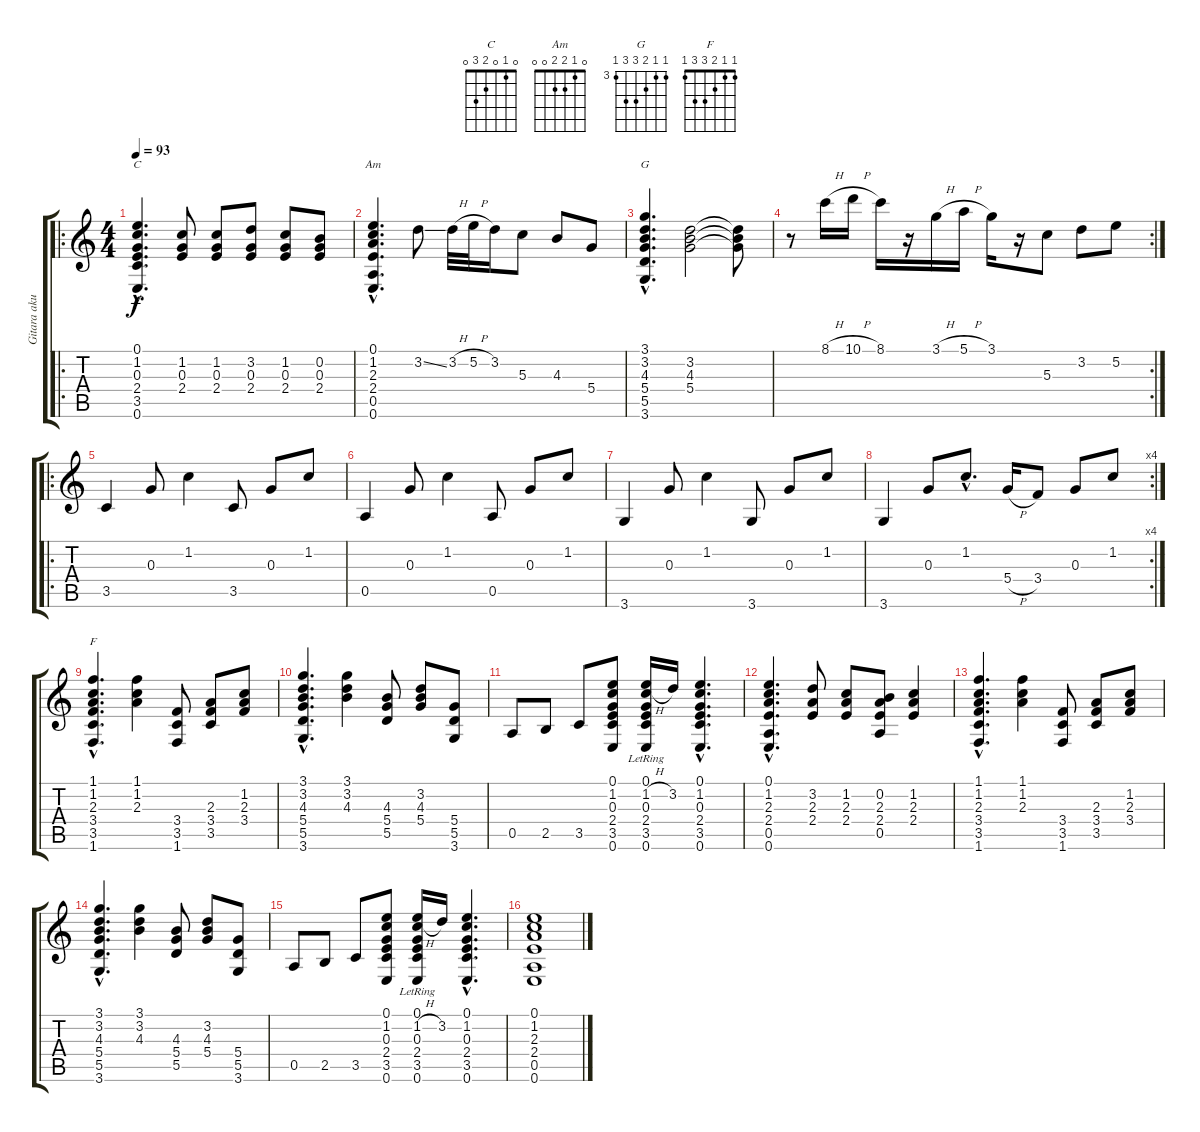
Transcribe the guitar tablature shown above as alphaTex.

\track ("Gitara akustyczna 1" "Gitara aku") {instrument acousticguitarsteel}
\staff {score tabs}
\tuning (E4 B3 G3 D3 A2 E2) {hide}
\chord ("C" 0 1 0 2 3 0)
\chord ("Am" 0 1 2 2 0 0)
\chord ("G" 3 3 4 5 5 3) {firstfret 3}
\chord ("F" 1 1 2 3 3 1)
\ro
\ts (4 4)
\tempo 93
\clef g2
\ks c
(0.1{hac} 1.2{hac} 0.3{hac} 2.4{hac} 3.5{hac} 0.6{hac}).4{d ch "C" dy f instrument acousticguitarsteel} (1.2 0.3 2.4).8 (1.2 0.3 2.4).8 (3.2 0.3 2.4).8 (1.2 0.3 2.4).8 (0.2 0.3 2.4).8 |
(0.1{hac} 1.2{hac} 2.3{hac} 2.4{hac} 0.5{hac} 0.6{hac}).4{d ch "Am"} 3.2{ss}.8 3.2{h}.32 5.2{h}.32 3.2.16 5.3.8 4.3.8 5.4.8 |
(3.1{hac} 3.2{hac} 4.3{hac} 5.4{hac} 5.5{hac} 3.6{hac}).4{d ch "G"} (3.2 4.3 5.4).2 (3.2{t} 4.3{t} 5.4{t}).8 |
\rc 2
r.8 8.1{h}.16 10.1{h}.16 8.1.16 r.16 3.1{h}.16 5.1{h}.16 3.1.16 r.16 5.3.8 3.2.8 5.2.8 |
\ro
3.5.4 0.3.8 1.2.4 3.5.8 0.3.8 1.2.8 |
0.5.4 0.3.8 1.2.4 0.5.8 0.3.8 1.2.8 |
3.6.4 0.3.8 1.2.4 3.6.8 0.3.8 1.2.8 |
\rc 4
3.6.4 0.3.8 1.2{hac}.8{d} 5.4{h}.16 3.4.8 0.3.8 1.2.8 |
(1.1{hac} 1.2{hac} 2.3{hac} 3.4{hac} 3.5{hac} 1.6{hac}).4{d ch "F"} (1.1 1.2 2.3).4 (3.4 3.5 1.6).8 (2.3 3.4 3.5).8 (1.2 2.3 3.4).8 |
(3.1{hac} 3.2{hac} 4.3{hac} 5.4{hac} 5.5{hac} 3.6{hac}).4{d} (3.1 3.2 4.3).4 (4.3 5.4 5.5).8 (3.2 4.3 5.4).8 (5.4 5.5 3.6).8 |
0.5.8 2.5.8 3.5.8 (0.1 1.2 0.3 2.4 3.5 0.6).8 (0.1{lr} 1.2{h} 0.3{lr} 2.4{lr} 3.5{lr} 0.6{lr}).16 3.2.16 (0.1{hac} 1.2{hac} 0.3{hac} 2.4{hac} 3.5{hac} 0.6{hac}).4{d} |
(0.1{hac} 1.2{hac} 2.3{hac} 2.4{hac} 0.5{hac} 0.6{hac}).4{d} (3.2 2.3 2.4).8 (1.2 2.3 2.4).8 (0.2 2.3 2.4 0.5).8 (1.2 2.3 2.4).4 |
(1.1{hac} 1.2{hac} 2.3{hac} 3.4{hac} 3.5{hac} 1.6{hac}).4{d} (1.1 1.2 2.3).4 (3.4 3.5 1.6).8 (2.3 3.4 3.5).8 (1.2 2.3 3.4).8 |
(3.1{hac} 3.2{hac} 4.3{hac} 5.4{hac} 5.5{hac} 3.6{hac}).4{d} (3.1 3.2 4.3).4 (4.3 5.4 5.5).8 (3.2 4.3 5.4).8 (5.4 5.5 3.6).8 |
0.5.8 2.5.8 3.5.8 (0.1 1.2 0.3 2.4 3.5 0.6).8 (0.1{lr} 1.2{h} 0.3{lr} 2.4{lr} 3.5{lr} 0.6{lr}).16 3.2.16 (0.1{hac} 1.2{hac} 0.3{hac} 2.4{hac} 3.5{hac} 0.6{hac}).4{d} |
(0.1 1.2 2.3 2.4 0.5 0.6).1
